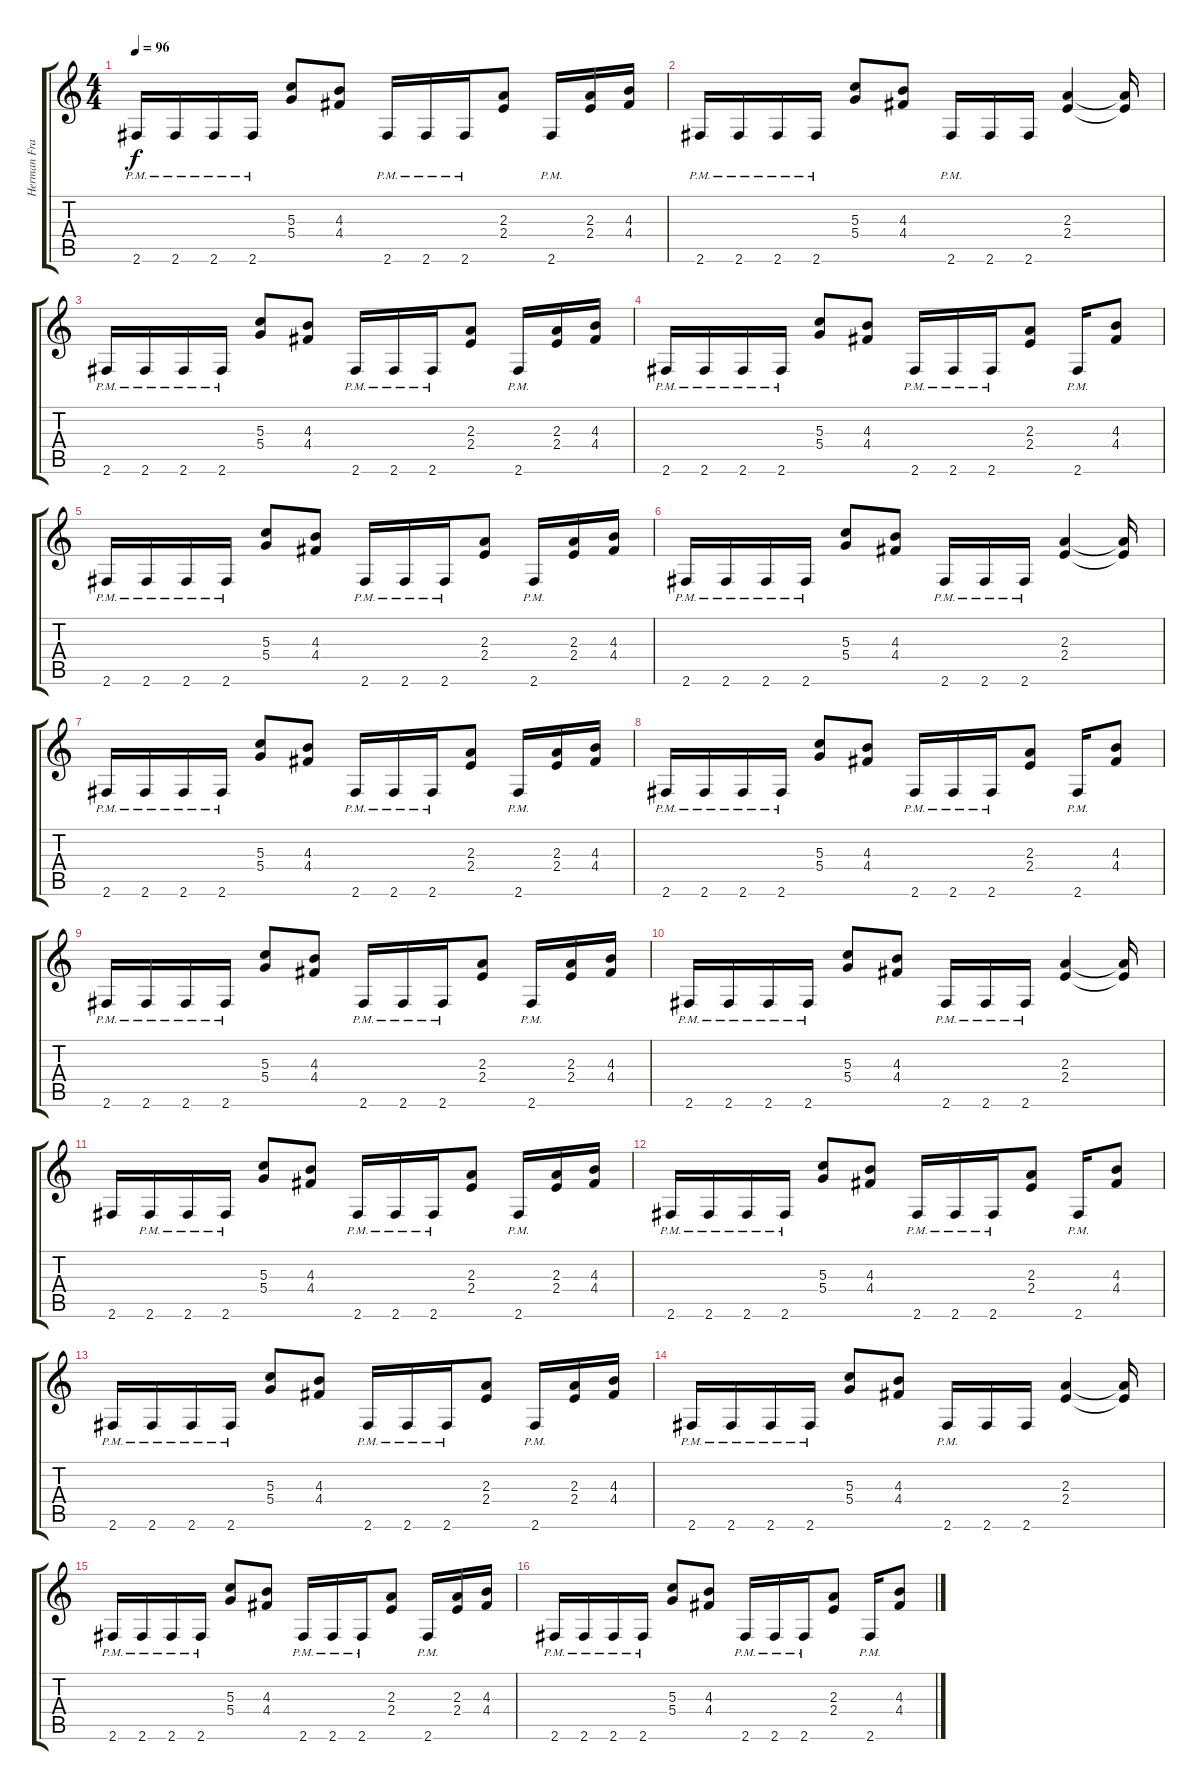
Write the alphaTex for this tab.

\track ("Herman Frank" "Herman Fra") {instrument distortionguitar}
\staff {score tabs}
\tuning (E4 B3 G3 D3 A2 E2) {hide}
\ts (4 4)
\tempo 96
\clef g2
\ks c
2.6{pm}.16{dy f} 2.6{pm}.16 2.6{pm}.16 2.6{pm}.16 (5.3 5.4).8 (4.3 4.4).8 2.6{pm}.16 2.6{pm}.16 2.6{pm}.16 (2.3 2.4).8 2.6{pm}.16 (2.3 2.4).16 (4.3 4.4).16 |
2.6{pm}.16 2.6{pm}.16 2.6{pm}.16 2.6{pm}.16 (5.3 5.4).8 (4.3 4.4).8 2.6{pm}.16 2.6.16 2.6.16 (2.3 2.4).4 (2.3{t} 2.4{t}).16 |
2.6{pm}.16 2.6{pm}.16 2.6{pm}.16 2.6{pm}.16 (5.3 5.4).8 (4.3 4.4).8 2.6{pm}.16 2.6{pm}.16 2.6{pm}.16 (2.3 2.4).8 2.6{pm}.16 (2.3 2.4).16 (4.3 4.4).16 |
2.6{pm}.16 2.6{pm}.16 2.6{pm}.16 2.6{pm}.16 (5.3 5.4).8 (4.3 4.4).8 2.6{pm}.16 2.6{pm}.16 2.6{pm}.16 (2.3 2.4).8 2.6{pm}.16 (4.3 4.4).8 |
2.6{pm}.16 2.6{pm}.16 2.6{pm}.16 2.6{pm}.16 (5.3 5.4).8 (4.3 4.4).8 2.6{pm}.16 2.6{pm}.16 2.6{pm}.16 (2.3 2.4).8 2.6{pm}.16 (2.3 2.4).16 (4.3 4.4).16 |
2.6{pm}.16 2.6{pm}.16 2.6{pm}.16 2.6{pm}.16 (5.3 5.4).8 (4.3 4.4).8 2.6{pm}.16 2.6{pm}.16 2.6{pm}.16 (2.3 2.4).4 (2.3{t} 2.4{t}).16 |
2.6{pm}.16 2.6{pm}.16 2.6{pm}.16 2.6{pm}.16 (5.3 5.4).8 (4.3 4.4).8 2.6{pm}.16 2.6{pm}.16 2.6{pm}.16 (2.3 2.4).8 2.6{pm}.16 (2.3 2.4).16 (4.3 4.4).16 |
2.6{pm}.16 2.6{pm}.16 2.6{pm}.16 2.6{pm}.16 (5.3 5.4).8 (4.3 4.4).8 2.6{pm}.16 2.6{pm}.16 2.6{pm}.16 (2.3 2.4).8 2.6{pm}.16 (4.3 4.4).8 |
2.6{pm}.16 2.6{pm}.16 2.6{pm}.16 2.6{pm}.16 (5.3 5.4).8 (4.3 4.4).8 2.6{pm}.16 2.6{pm}.16 2.6{pm}.16 (2.3 2.4).8 2.6{pm}.16 (2.3 2.4).16 (4.3 4.4).16 |
2.6{pm}.16 2.6{pm}.16 2.6{pm}.16 2.6{pm}.16 (5.3 5.4).8 (4.3 4.4).8 2.6{pm}.16 2.6{pm}.16 2.6{pm}.16 (2.3 2.4).4 (2.3{t} 2.4{t}).16 |
2.6.16 2.6{pm}.16 2.6{pm}.16 2.6{pm}.16 (5.3 5.4).8 (4.3 4.4).8 2.6{pm}.16 2.6{pm}.16 2.6{pm}.16 (2.3 2.4).8 2.6{pm}.16 (2.3 2.4).16 (4.3 4.4).16 |
2.6{pm}.16 2.6{pm}.16 2.6{pm}.16 2.6{pm}.16 (5.3 5.4).8 (4.3 4.4).8 2.6{pm}.16 2.6{pm}.16 2.6{pm}.16 (2.3 2.4).8 2.6{pm}.16 (4.3 4.4).8 |
2.6{pm}.16 2.6{pm}.16 2.6{pm}.16 2.6{pm}.16 (5.3 5.4).8 (4.3 4.4).8 2.6{pm}.16 2.6{pm}.16 2.6{pm}.16 (2.3 2.4).8 2.6{pm}.16 (2.3 2.4).16 (4.3 4.4).16 |
2.6{pm}.16 2.6{pm}.16 2.6{pm}.16 2.6{pm}.16 (5.3 5.4).8 (4.3 4.4).8 2.6{pm}.16 2.6.16 2.6.16 (2.3 2.4).4 (2.3{t} 2.4{t}).16 |
2.6{pm}.16 2.6{pm}.16 2.6{pm}.16 2.6{pm}.16 (5.3 5.4).8 (4.3 4.4).8 2.6{pm}.16 2.6{pm}.16 2.6{pm}.16 (2.3 2.4).8 2.6{pm}.16 (2.3 2.4).16 (4.3 4.4).16 |
2.6{pm}.16 2.6{pm}.16 2.6{pm}.16 2.6{pm}.16 (5.3 5.4).8 (4.3 4.4).8 2.6{pm}.16 2.6{pm}.16 2.6{pm}.16 (2.3 2.4).8 2.6{pm}.16 (4.3 4.4).8
